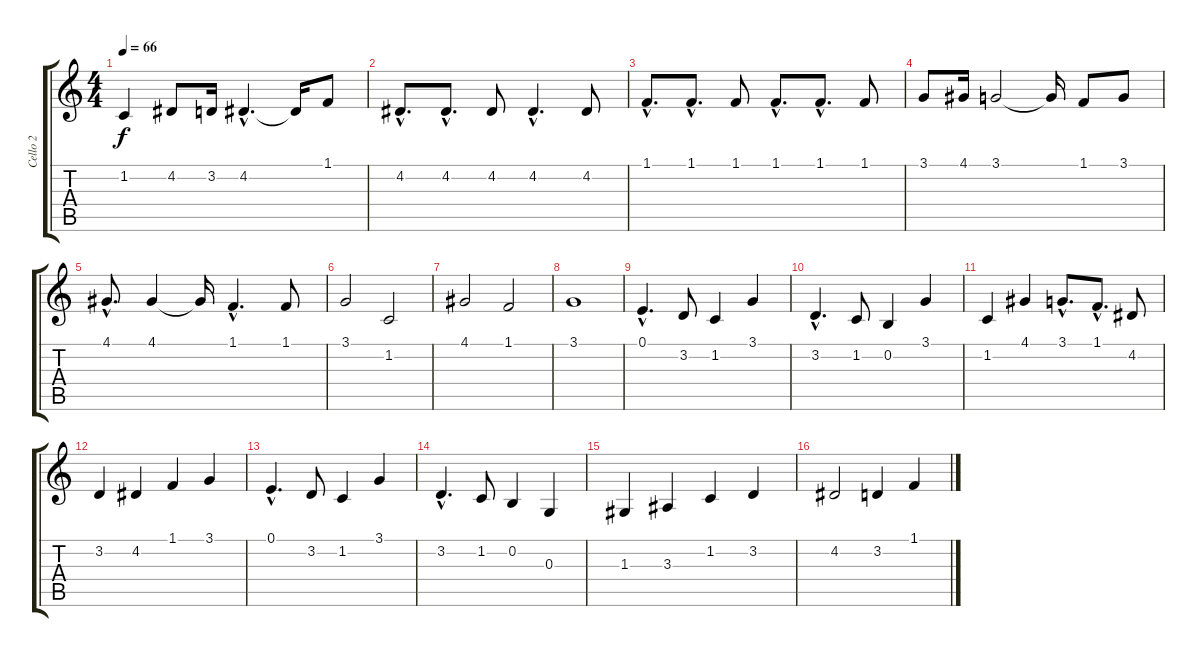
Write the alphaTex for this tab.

\track ("Cello 2" "Cello 2") {instrument cello}
\staff {score tabs}
\tuning (E4 B3 G3 D3 A2 E2) {hide}
\ts (4 4)
\tempo 66
\clef g2
\ks c
1.2.4{dy f} 4.2.8 3.2.16 4.2{hac}.4{d} 4.2{t}.16 1.1.8 |
4.2{hac}.8{d} 4.2{hac}.8{d} 4.2.8 4.2{hac}.4{d} 4.2.8 |
1.1{hac}.8{d} 1.1{hac}.8{d} 1.1.8 1.1{hac}.8{d} 1.1{hac}.8{d} 1.1.8 |
3.1.8 4.1.16 3.1.2 3.1{t}.16 1.1.8 3.1.8 |
4.1{hac}.8{d} 4.1.4 4.1{t}.16 1.1{hac}.4{d} 1.1.8 |
3.1.2 1.2.2 |
4.1.2 1.1.2 |
3.1.1 |
0.1{hac}.4{d} 3.2.8 1.2.4 3.1.4 |
3.2{hac}.4{d} 1.2.8 0.2.4 3.1.4 |
1.2.4 4.1.4 3.1{hac}.8{d} 1.1{hac}.8{d} 4.2.8 |
3.2.4 4.2.4 1.1.4 3.1.4 |
0.1{hac}.4{d} 3.2.8 1.2.4 3.1.4 |
3.2{hac}.4{d} 1.2.8 0.2.4 0.3.4 |
1.3.4 3.3.4 1.2.4 3.2.4 |
4.2.2 3.2.4 1.1.4
